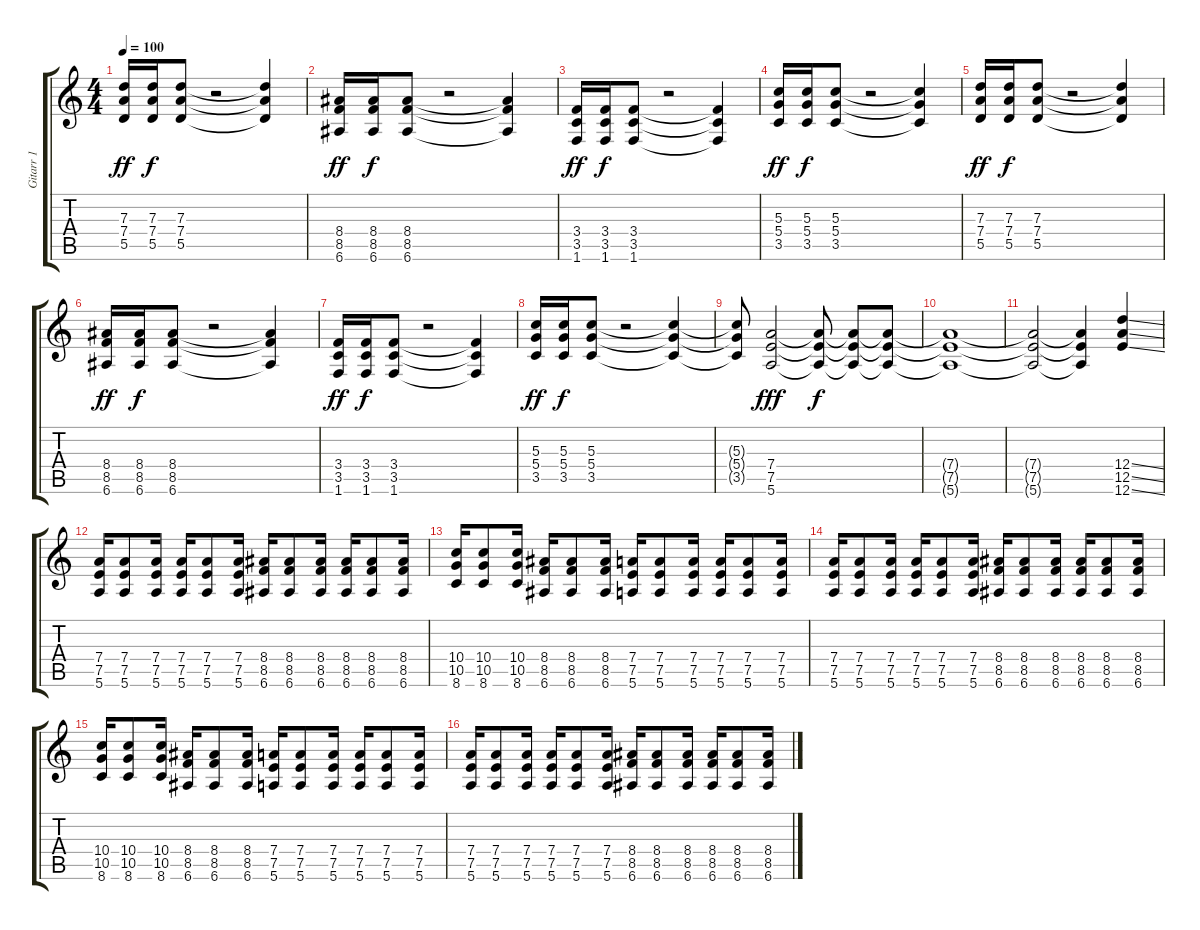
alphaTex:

\track ("Gitarr 1" "Gitarr 1") {instrument distortionguitar}
\staff {score tabs}
\tuning (E4 B3 G3 D3 A2 E2) {hide}
\ts (4 4)
\tempo 100
\clef g2
\ks c
(7.3 7.4 5.5).16{dy ff instrument distortionguitar} (7.3 7.4 5.5).16{dy f} (7.3 7.4 5.5).8 r.2 (7.3{t} 7.4{t} 5.5{t}).4 |
(8.4 8.5 6.6).16{dy ff} (8.4 8.5 6.6).16{dy f} (8.4 8.5 6.6).8 r.2 (8.4{t} 8.5{t} 6.6{t}).4 |
(3.4 3.5 1.6).16{dy ff} (3.4 3.5 1.6).16{dy f} (3.4 3.5 1.6).8 r.2 (3.4{t} 3.5{t} 1.6{t}).4 |
(5.3 5.4 3.5).16{dy ff} (5.3 5.4 3.5).16{dy f} (5.3 5.4 3.5).8 r.2 (5.3{t} 5.4{t} 3.5{t}).4 |
(7.3 7.4 5.5).16{dy ff} (7.3 7.4 5.5).16{dy f} (7.3 7.4 5.5).8 r.2 (7.3{t} 7.4{t} 5.5{t}).4 |
(8.4 8.5 6.6).16{dy ff} (8.4 8.5 6.6).16{dy f} (8.4 8.5 6.6).8 r.2 (8.4{t} 8.5{t} 6.6{t}).4 |
(3.4 3.5 1.6).16{dy ff} (3.4 3.5 1.6).16{dy f} (3.4 3.5 1.6).8 r.2 (3.4{t} 3.5{t} 1.6{t}).4 |
(5.3 5.4 3.5).16{dy ff} (5.3 5.4 3.5).16{dy f} (5.3 5.4 3.5).8 r.2 (5.3{t} 5.4{t} 3.5{t}).4 |
(5.3{t} 5.4{t} 3.5{t}).8 (7.4 7.5 5.6).2{dy fff} (7.4{t} 7.5{t} 5.6{t}).8{dy f} (7.4{t} 7.5{t} 5.6{t}).8 (7.4{t} 7.5{t} 5.6{t}).8 |
(7.4{t} 7.5{t} 5.6{t}).1 |
(7.4{t} 7.5{t} 5.6{t}).2 (7.4{t} 7.5{t} 5.6{t}).4 (12.4{ss} 12.5{ss} 12.6{ss}).4 |
(7.4 7.5 5.6).16{instrument distortionguitar} (7.4 7.5 5.6).8 (7.4 7.5 5.6).16 (7.4 7.5 5.6).16 (7.4 7.5 5.6).8 (7.4 7.5 5.6).16 (8.4 8.5 6.6).16 (8.4 8.5 6.6).8 (8.4 8.5 6.6).16 (8.4 8.5 6.6).16 (8.4 8.5 6.6).8 (8.4 8.5 6.6).16 |
(10.4 10.5 8.6).16 (10.4 10.5 8.6).8 (10.4 10.5 8.6).16 (8.4 8.5 6.6).16 (8.4 8.5 6.6).8 (8.4 8.5 6.6).16 (7.4 7.5 5.6).16 (7.4 7.5 5.6).8 (7.4 7.5 5.6).16 (7.4 7.5 5.6).16 (7.4 7.5 5.6).8 (7.4 7.5 5.6).16 |
(7.4 7.5 5.6).16 (7.4 7.5 5.6).8 (7.4 7.5 5.6).16 (7.4 7.5 5.6).16 (7.4 7.5 5.6).8 (7.4 7.5 5.6).16 (8.4 8.5 6.6).16 (8.4 8.5 6.6).8 (8.4 8.5 6.6).16 (8.4 8.5 6.6).16 (8.4 8.5 6.6).8 (8.4 8.5 6.6).16 |
(10.4 10.5 8.6).16 (10.4 10.5 8.6).8 (10.4 10.5 8.6).16 (8.4 8.5 6.6).16 (8.4 8.5 6.6).8 (8.4 8.5 6.6).16 (7.4 7.5 5.6).16 (7.4 7.5 5.6).8 (7.4 7.5 5.6).16 (7.4 7.5 5.6).16 (7.4 7.5 5.6).8 (7.4 7.5 5.6).16 |
(7.4 7.5 5.6).16 (7.4 7.5 5.6).8 (7.4 7.5 5.6).16 (7.4 7.5 5.6).16 (7.4 7.5 5.6).8 (7.4 7.5 5.6).16 (8.4 8.5 6.6).16 (8.4 8.5 6.6).8 (8.4 8.5 6.6).16 (8.4 8.5 6.6).16 (8.4 8.5 6.6).8 (8.4 8.5 6.6).16
